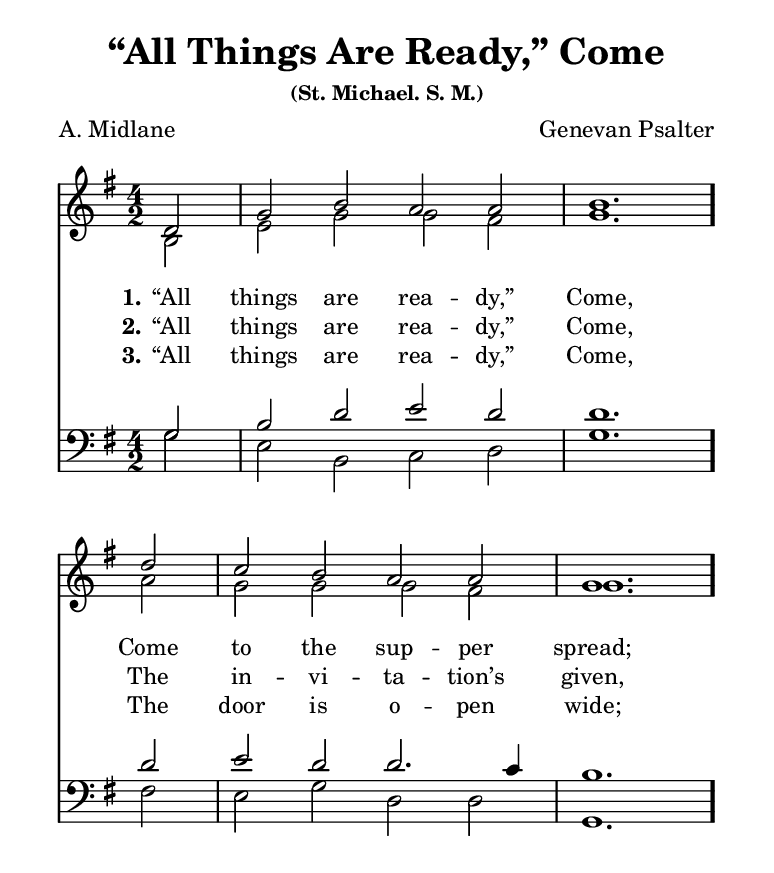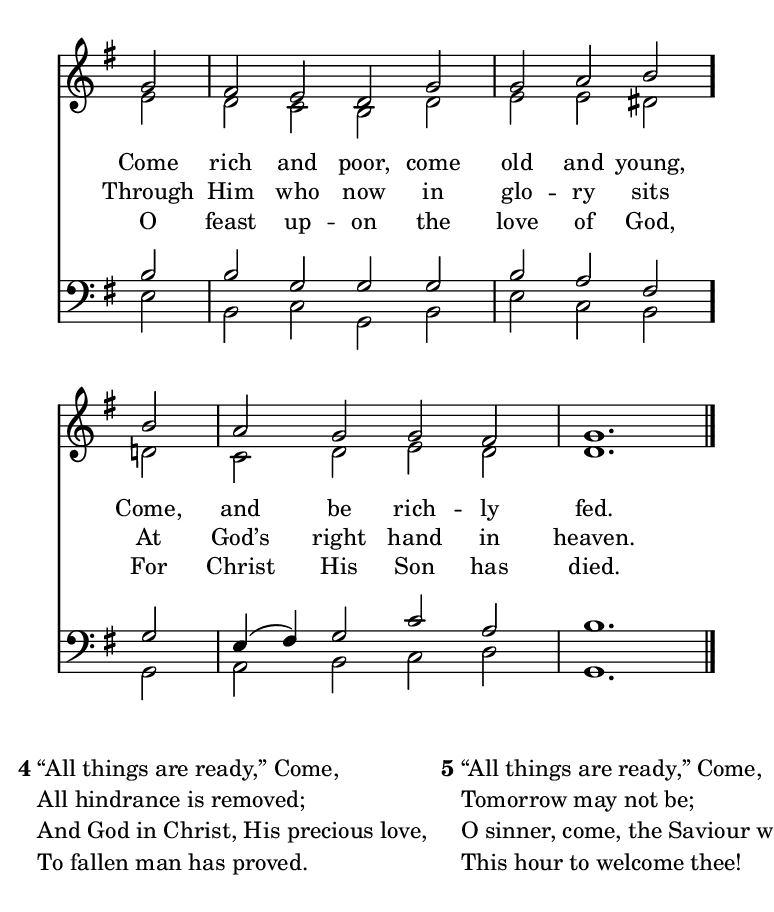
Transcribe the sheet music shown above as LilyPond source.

\include "common/global.ily"
\paper {
  \include "common/paper.ily"
  ragged-bottom = ##t
  %ragged-last-bottom = ##t
  systems-per-page = 2
  %page-count = ##f
}

\header{
  title = "“All Things Are Ready,” Come"
  subsubtitle = "(St. Michael. S. M.)"
  %meter = "S.M."
  poet = "A. Midlane"
  composer = "Genevan Psalter"
  %copyright = ""
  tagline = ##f
}

% for fermata in MIDI
ta = { \tempo 2=80 }
tb = { \tempo 2=40 }

patternAA = { c2 | c2      c2 c2  c2 | c1. }
patternAB = { c2 | c2      c2 c2. c4 | c1. }
patternAC = { c2 | c4( c4) c2 c2  c2 | c1. }

patternBA = { c2 }

global = {
  \include "common/overrides.ily"
  \override Staff.TimeSignature.style = #'()
  \time 4/2
  \override Score.MetronomeMark.transparent = ##t % hide all fermata changes too
  \ta
  \key g \major
  \partial 2
  \autoBeamOff
}

notesSoprano = {
\global
\relative c' {

  \changePitch \patternAA { d | g b a a | b }
  \changePitch \patternAA { d | c b a a | g }
  \changePitch \patternBA { g | fis e d g | g a b }
  \changePitch \patternAA { b | a g g fis | g }

  \bar "|."

}
}

notesAlto = {
\global
\relative e' {

  \changePitch \patternAA { b | e g g fis | g }
  \changePitch \patternAA { a | g g g fis | g }
  \changePitch \patternBA { e | d c b d | e e dis }
  \changePitch \patternAA { d! | c d e d | d }

}
}

notesTenor = {
\global
\relative a {

  \changePitch \patternAA { g | b d e d | d }
  \changePitch \patternAB { d | e d d c | b }
  \changePitch \patternBA { b | b g g g | b a fis }
  \changePitch \patternAC { g | e( fis) g c a | b }

}
}

notesBass = {
\global
\relative f {

  \changePitch \patternAA { g | e b c d | g }
  \changePitch \patternAA { fis | e g d d | g, }
  \changePitch \patternBA { e' | b c g b | e c b }
  \changePitch \patternAA { g | a b c d | g, }

}
}

wordsA = \lyricmode {
\set stanza = "1."

“All things are rea -- dy,” Come, \bar "."
Come to the sup -- per spread; \bar "." \break
Come rich and poor, come old and young, \bar "."
Come, and be rich -- ly fed. \bar "." \break

}

wordsB = \lyricmode {
\set stanza = "2."

“All things are rea -- dy,” Come,

The in -- vi -- ta -- tion’s given,
Through Him who now in glo -- ry sits
At God’s right hand in heaven.

}

wordsC = \lyricmode {
\set stanza = "3."

“All things are rea -- dy,” Come,
The door is o -- pen wide;
O feast up -- on the love of God,
For Christ His Son has died.

}

wordsD = \markuplist {

\line { “All things are ready,” Come, }
\line { All hindrance is removed; }
\line { And God in Christ, His precious love, }
\line { To fallen man has proved. }

}

wordsE = \markuplist {

\line { “All things are ready,” Come, }
\line { Tomorrow may not be; }
\line { O sinner, come, the Saviour waits }
\line { This hour to welcome thee! }

}

\score {
  \context ChoirStaff <<
    \context Staff = upper <<
      \set ChoirStaff.systemStartDelimiter = #'SystemStartBar
      \context Voice  = sopranos { \voiceOne << \notesSoprano >> }
      \context Voice  = altos { \voiceTwo << \notesAlto >> }
      \context Lyrics = one   \lyricsto sopranos \wordsA
      \context Lyrics = two   \lyricsto sopranos \wordsB
      \context Lyrics = three \lyricsto sopranos \wordsC
    >>
    \context Staff = men <<
      \clef bass
      \context Voice  = tenors { \voiceOne << \notesTenor >> }
      \context Voice  = basses { \voiceTwo << \notesBass >> }
    >>
  >>
  \layout {
    \include "common/layout.ily"
  }
  \midi{
    \include "common/midi.ily"
  }
}

\noPageBreak

\markup { \fill-line {
  \hspace #0.1
  \line{ \bold 4 \column { \wordsD } }
  \hspace #0.1
  \line{ \bold 5 \column { \wordsE } }
  \hspace #0.1
} }

\version "2.18.0"  % necessary for upgrading to future LilyPond versions.

% vi:set et ts=2 sw=2 ai nocindent syntax=lilypond
